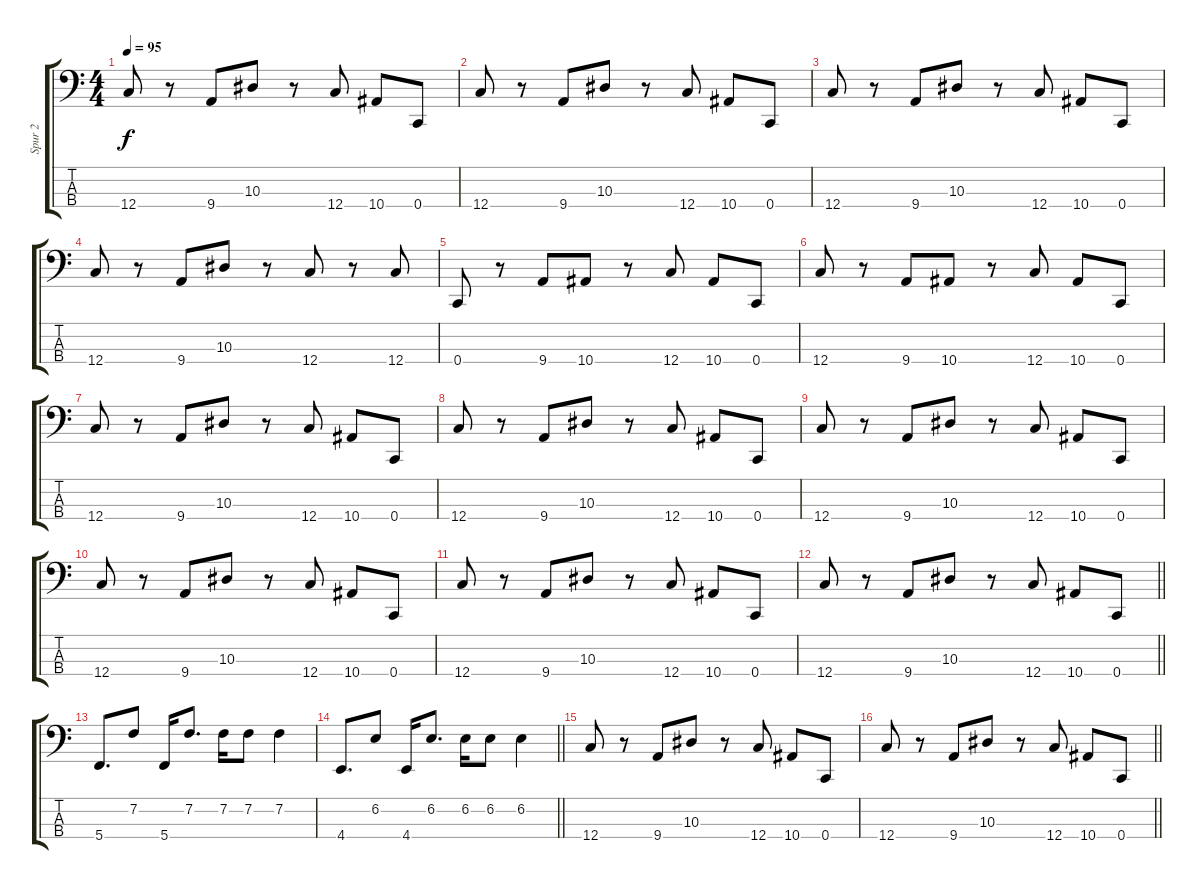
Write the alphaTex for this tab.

\track ("Spur 2" "Spur 2") {instrument electricbassfinger}
\staff {score tabs}
\tuning (Eb2 Bb1 F1 C1) {hide}
\ts (4 4)
\tempo 95
\clef f4
\ks c
12.4.8{dy f} r.8 9.4.8 10.3.8 r.8 12.4.8 10.4.8 0.4.8 |
12.4.8 r.8 9.4.8 10.3.8 r.8 12.4.8 10.4.8 0.4.8 |
12.4.8 r.8 9.4.8 10.3.8 r.8 12.4.8 10.4.8 0.4.8 |
12.4.8 r.8 9.4.8 10.3.8 r.8 12.4.8 r.8 12.4.8 |
0.4.8 r.8 9.4.8 10.4.8 r.8 12.4.8 10.4.8 0.4.8 |
12.4.8 r.8 9.4.8 10.4.8 r.8 12.4.8 10.4.8 0.4.8 |
12.4.8 r.8 9.4.8 10.3.8 r.8 12.4.8 10.4.8 0.4.8 |
12.4.8 r.8 9.4.8 10.3.8 r.8 12.4.8 10.4.8 0.4.8 |
12.4.8 r.8 9.4.8 10.3.8 r.8 12.4.8 10.4.8 0.4.8 |
12.4.8 r.8 9.4.8 10.3.8 r.8 12.4.8 10.4.8 0.4.8 |
12.4.8 r.8 9.4.8 10.3.8 r.8 12.4.8 10.4.8 0.4.8 |
\barLineRight lightlight
12.4.8 r.8 9.4.8 10.3.8 r.8 12.4.8 10.4.8 0.4.8 |
5.4.8{d} 7.2.8 5.4.16 7.2.8{d} 7.2.16 7.2.8 7.2.4 |
\barLineRight lightlight
4.4.8{d} 6.2.8 4.4.16 6.2.8{d} 6.2.16 6.2.8 6.2.4 |
12.4.8 r.8 9.4.8 10.3.8 r.8 12.4.8 10.4.8 0.4.8 |
\barLineRight lightlight
12.4.8 r.8 9.4.8 10.3.8 r.8 12.4.8 10.4.8 0.4.8
